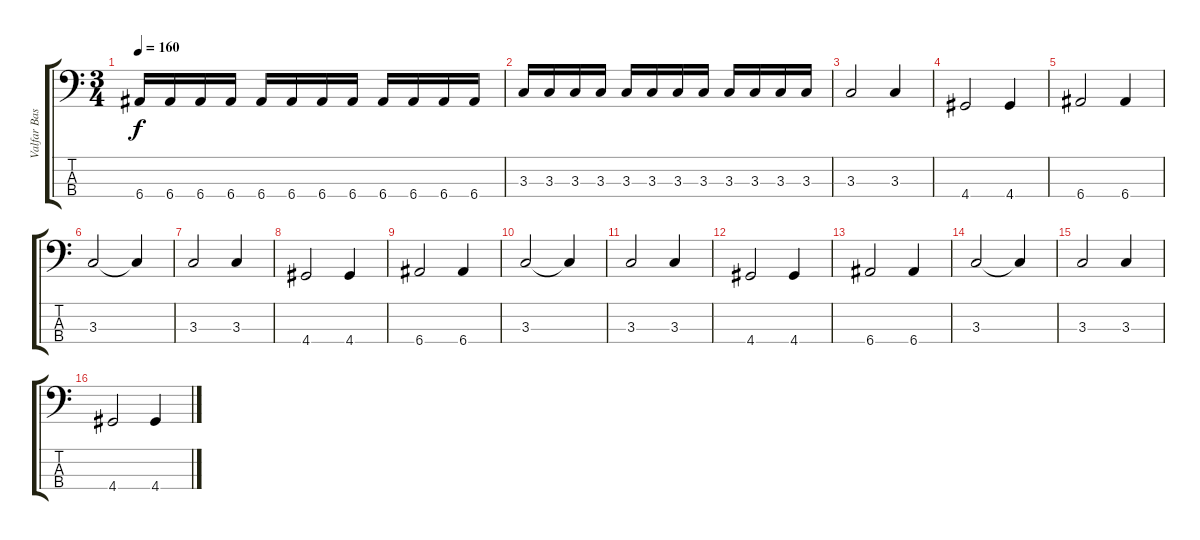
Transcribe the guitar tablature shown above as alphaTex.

\track ("Valfar Bass" "Valfar Bas") {instrument electricbasspick}
\staff {score tabs}
\tuning (G2 D2 A1 E1) {hide}
\ts (3 4)
\tempo 160
\clef f4
\ks c
6.4.16{dy f} 6.4.16 6.4.16 6.4.16 6.4.16 6.4.16 6.4.16 6.4.16 6.4.16 6.4.16 6.4.16 6.4.16 |
3.3.16 3.3.16 3.3.16 3.3.16 3.3.16 3.3.16 3.3.16 3.3.16 3.3.16 3.3.16 3.3.16 3.3.16 |
3.3.2 3.3.4 |
4.4.2 4.4.4 |
6.4.2 6.4.4 |
3.3.2 3.3{t}.4 |
3.3.2 3.3.4 |
4.4.2 4.4.4 |
6.4.2 6.4.4 |
3.3.2 3.3{t}.4 |
3.3.2 3.3.4 |
4.4.2 4.4.4 |
6.4.2 6.4.4 |
3.3.2 3.3{t}.4 |
3.3.2 3.3.4 |
4.4.2 4.4.4
